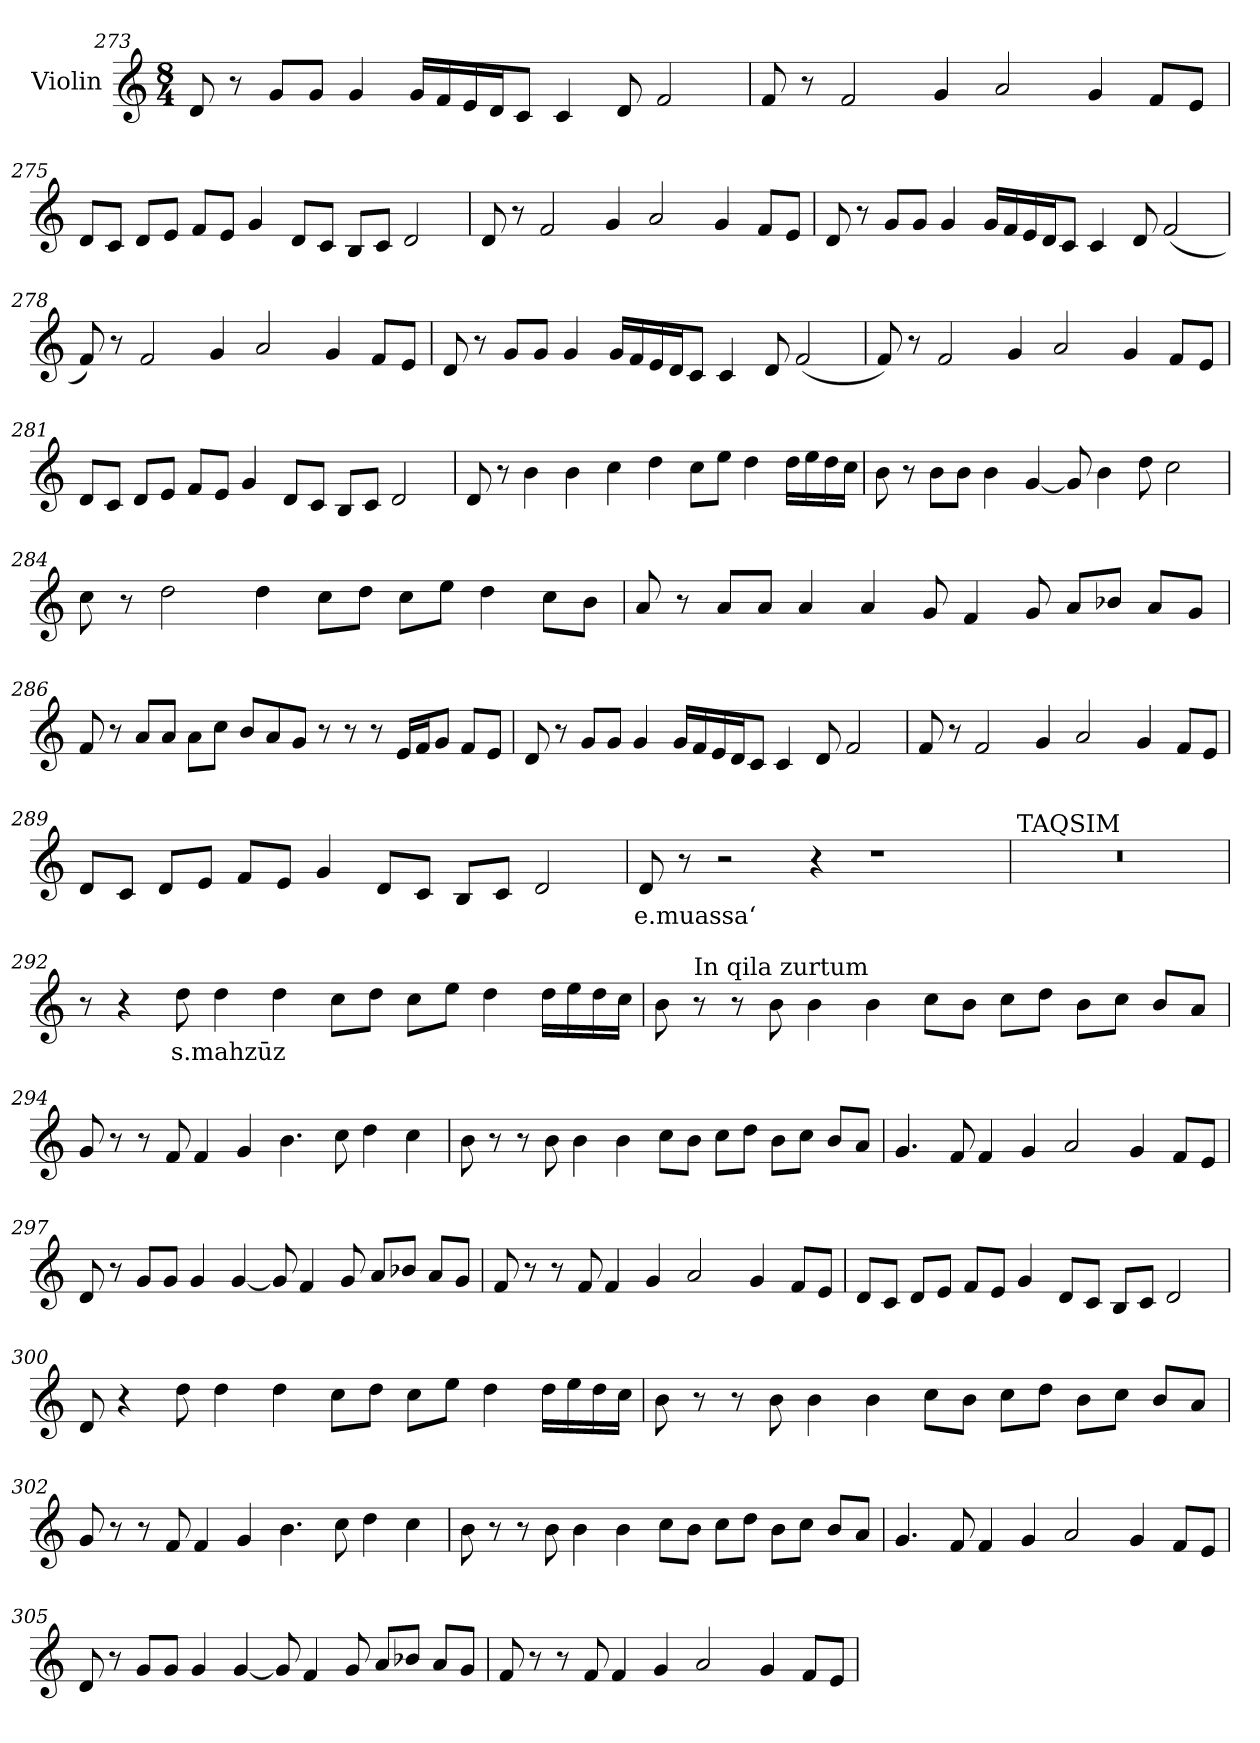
**kern	**text
*part1	*part1
*staff1	*staff1
*I"Violin	*
*clefG2	*
*k[]	*
*M8/4	*
=273	=273
8d/	.
8r	.
8g/L	.
8g/J	.
4g/	.
16g/LL	.
16f/	.
16e/	.
16d/J	.
8c/J	.
4c/	.
8d/	.
2f/	.
!!LO:LB:g=z
=274	=274
8f/	.
8r	.
2f/	.
4g/	.
2a/	.
4g/	.
8f/L	.
8e/J	.
=275	=275
8d/L	.
8c/J	.
8d/L	.
8e/J	.
8f/L	.
8e/J	.
4g/	.
8d/L	.
8c/J	.
8B/L	.
8c/J	.
2d/	.
=276	=276
8d/	.
8r	.
2f/	.
4g/	.
2a/	.
4g/	.
8f/L	.
8e/J	.
!!LO:LB:g=z
=277	=277
8d/	.
8r	.
8g/L	.
8g/J	.
4g/	.
16g/LL	.
16f/	.
16e/	.
16d/J	.
8c/J	.
4c/	.
8d/	.
(<2f/	.
=278	=278
8f/)	.
8r	.
2f/	.
4g/	.
2a/	.
4g/	.
8f/L	.
8e/J	.
!!LO:PB:g=z
=279	=279
8d/	.
8r	.
8g/L	.
8g/J	.
4g/	.
16g/LL	.
16f/	.
16e/	.
16d/J	.
8c/J	.
4c/	.
8d/	.
(<2f/	.
=280	=280
8f/)	.
8r	.
2f/	.
4g/	.
2a/	.
4g/	.
8f/L	.
8e/J	.
!!LO:LB:g=z
=281	=281
8d/L	.
8c/J	.
8d/L	.
8e/J	.
8f/L	.
8e/J	.
4g/	.
8d/L	.
8c/J	.
8B/L	.
8c/J	.
2d/	.
=282	=282
8d/	.
8r	.
4b\	.
4b\	.
4cc\	.
4dd\	.
8cc\L	.
8ee\J	.
4dd\	.
16dd\LL	.
16ee\	.
16dd\	.
16cc\JJ	.
!!LO:LB:g=z
=283	=283
8b\	.
8r	.
8b\L	.
8b\J	.
4b\	.
[4g/	.
8g/]	.
4b\	.
8dd\	.
2cc\	.
=284	=284
8cc\	.
8r	.
2dd\	.
4dd\	.
8cc\L	.
8dd\J	.
8cc\L	.
8ee\J	.
4dd\	.
8cc\L	.
8b\J	.
!!LO:LB:g=z
=285	=285
8a/	.
8r	.
8a/L	.
8a/J	.
4a/	.
4a/	.
8g/	.
4f/	.
8g/	.
8a/L	.
8b-X/J	.
8a/L	.
8g/J	.
=286	=286
8f/	.
8r	.
8a/L	.
8a/J	.
8a\L	.
8cc\J	.
8b/L	.
8a/	.
8g/J	.
8r	.
8r	.
8r	.
16e/LL	.
16f/J	.
8g/J	.
8f/L	.
8e/J	.
!!LO:LB:g=z
=287	=287
8d/	.
8r	.
8g/L	.
8g/J	.
4g/	.
16g/LL	.
16f/	.
16e/	.
16d/J	.
8c/J	.
4c/	.
8d/	.
2f/	.
=288	=288
8f/	.
8r	.
2f/	.
4g/	.
2a/	.
4g/	.
8f/L	.
8e/J	.
!!LO:LB:g=z
=289	=289
8d/L	.
8c/J	.
8d/L	.
8e/J	.
8f/L	.
8e/J	.
4g/	.
8d/L	.
8c/J	.
8B/L	.
8c/J	.
2d/	.
=290	=290
!	!LO:LY:b
8d/	e.muassa‘
8r	.
2r	.
4r	.
1r	.
=291	=291
!LO:TX:a:t=TAQSIM	!
0r	.
!!LO:LB:g=z
=292	=292
8r	.
4r	.
!	!LO:LY:b
8dd\	s.mahzūz
4dd\	.
4dd\	.
8cc\L	.
8dd\J	.
8cc\L	.
8ee\J	.
4dd\	.
16dd\LL	.
16ee\	.
16dd\	.
16cc\JJ	.
=293	=293
8b\	.
!LO:TX:a:t=In qila zurtum	!
8r	.
8r	.
8b\	.
4b\	.
4b\	.
8cc\L	.
8b\J	.
8cc\L	.
8dd\J	.
8b\L	.
8cc\J	.
8b/L	.
8a/J	.
!!LO:LB:g=z
=294	=294
8g/	.
8r	.
8r	.
8f/	.
4f/	.
4g/	.
4.b\	.
8cc\	.
4dd\	.
4cc\	.
=295	=295
8b\	.
8r	.
8r	.
8b\	.
4b\	.
4b\	.
8cc\L	.
8b\J	.
8cc\L	.
8dd\J	.
8b\L	.
8cc\J	.
8b/L	.
8a/J	.
!!LO:PB:g=z
=296	=296
4.g/	.
8f/	.
4f/	.
4g/	.
2a/	.
4g/	.
8f/L	.
8e/J	.
=297	=297
8d/	.
8r	.
8g/L	.
8g/J	.
4g/	.
[4g/	.
8g/]	.
4f/	.
8g/	.
8a/L	.
8b-X/J	.
8a/L	.
8g/J	.
!!LO:LB:g=z
=298	=298
8f/	.
8r	.
8r	.
8f/	.
4f/	.
4g/	.
2a/	.
4g/	.
8f/L	.
8e/J	.
=299	=299
8d/L	.
8c/J	.
8d/L	.
8e/J	.
8f/L	.
8e/J	.
4g/	.
8d/L	.
8c/J	.
8B/L	.
8c/J	.
2d/	.
!!LO:LB:g=z
=300	=300
8d/	.
4r	.
8dd\	.
4dd\	.
4dd\	.
8cc\L	.
8dd\J	.
8cc\L	.
8ee\J	.
4dd\	.
16dd\LL	.
16ee\	.
16dd\	.
16cc\JJ	.
=301	=301
8b\	.
8r	.
8r	.
8b\	.
4b\	.
4b\	.
8cc\L	.
8b\J	.
8cc\L	.
8dd\J	.
8b\L	.
8cc\J	.
8b/L	.
8a/J	.
!!LO:LB:g=z
=302	=302
8g/	.
8r	.
8r	.
8f/	.
4f/	.
4g/	.
4.b\	.
8cc\	.
4dd\	.
4cc\	.
=303	=303
8b\	.
8r	.
8r	.
8b\	.
4b\	.
4b\	.
8cc\L	.
8b\J	.
8cc\L	.
8dd\J	.
8b\L	.
8cc\J	.
8b/L	.
8a/J	.
!!LO:LB:g=z
=304	=304
4.g/	.
8f/	.
4f/	.
4g/	.
2a/	.
4g/	.
8f/L	.
8e/J	.
=305	=305
8d/	.
8r	.
8g/L	.
8g/J	.
4g/	.
[4g/	.
8g/]	.
4f/	.
8g/	.
8a/L	.
8b-X/J	.
8a/L	.
8g/J	.
!!LO:LB:g=z
=306	=306
8f/	.
8r	.
8r	.
8f/	.
4f/	.
4g/	.
2a/	.
4g/	.
8f/L	.
8e/J	.
=	=
*-	*-
